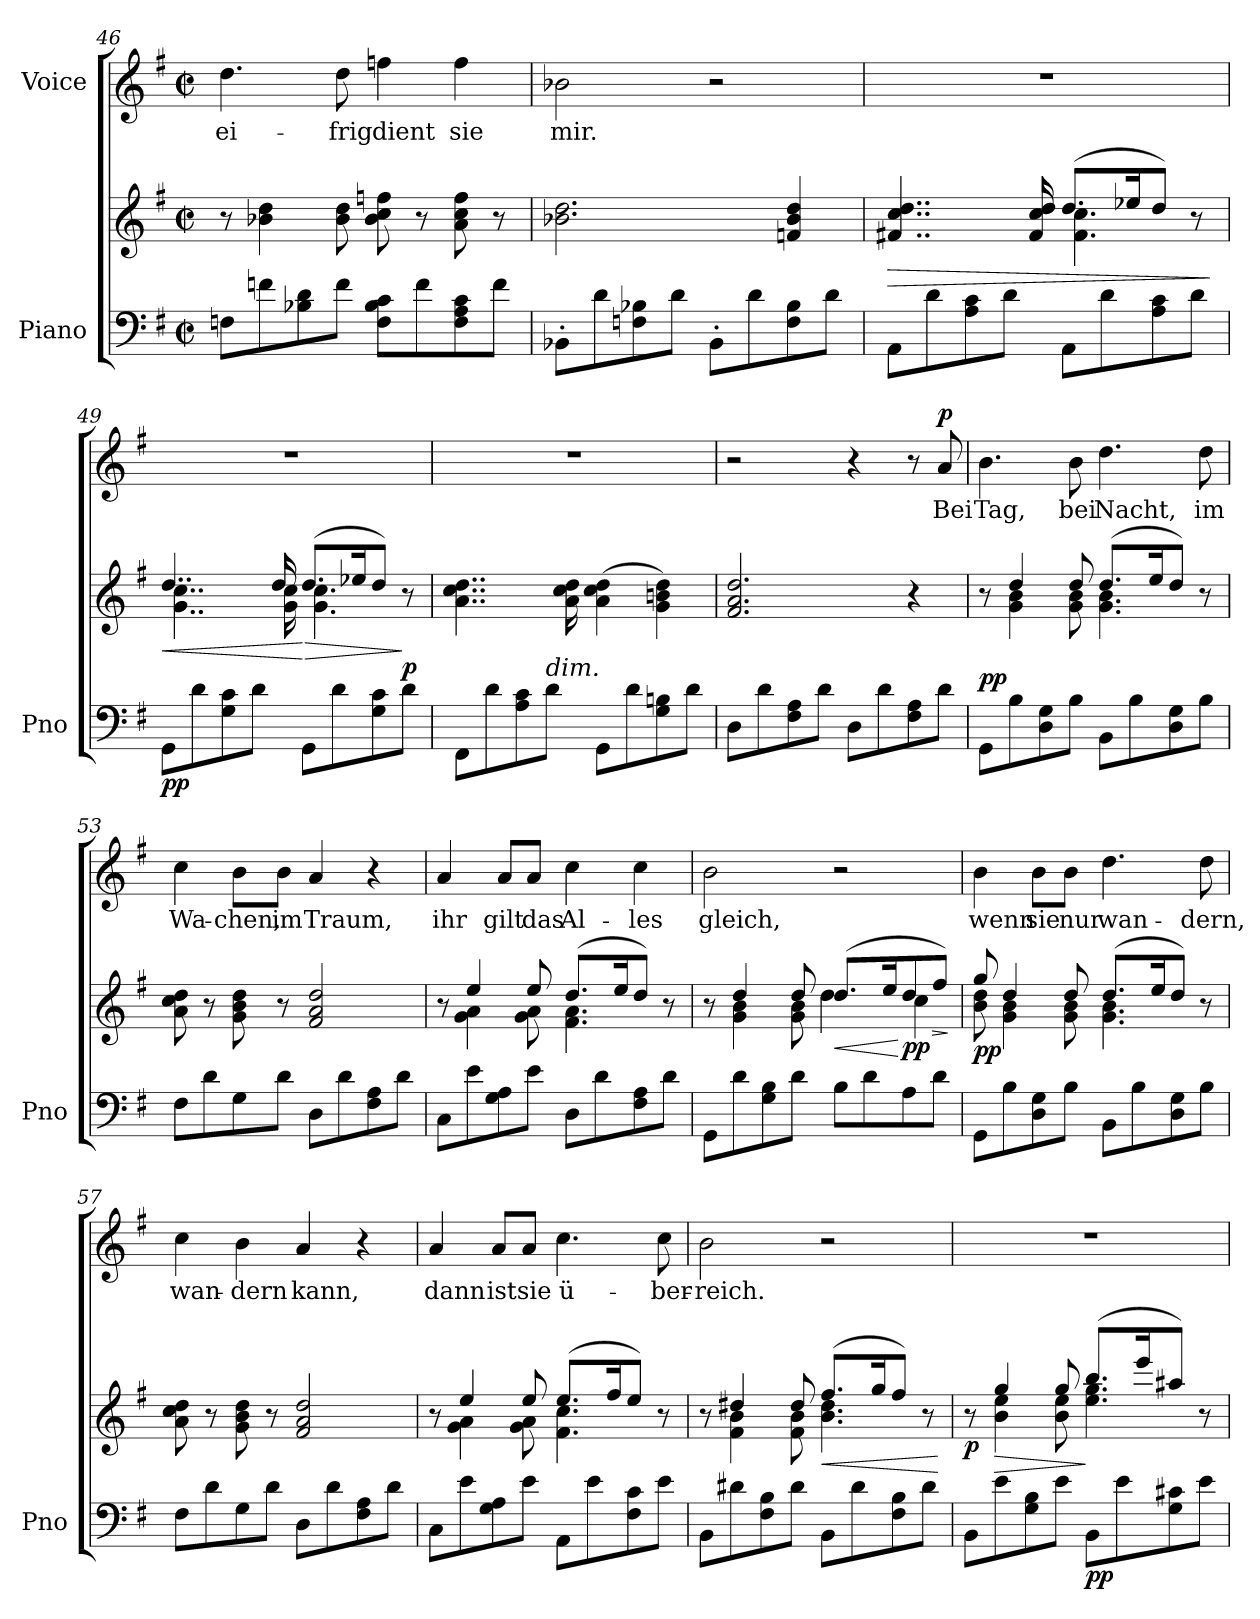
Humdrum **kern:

**kern	**kern	**dynam	**kern	**text	**dynam
*part2	*part2	*part2	*part1	*part1	*part1
*staff3	*staff2	*staff2/3	*staff1	*staff1	*staff1
*I"Piano	*	*	*I"Voice	*	*
*I'Pno	*	*	*	*	*
!!LO:LB:g=z
*clefF4	*clefG2	*	*clefG2	*	*
*k[f#]	*k[f#]	*	*k[f#]	*	*
*M2/2	*M2/2	*	*M2/2	*	*
*met(c|)	*met(c|)	*	*met(c|)	*	*
=46	=46	=46	=46	=46	=46
!	!	!	!	!LO:LY:b	!
8Fn\L	8r	.	4.dd\	ei-	.
8fn\	4b-X\ 4dd\	.	.	.	.
8B-X\ 8d\	.	.	.	.	.
!	!	!	!	!LO:LY:b	!
8f\J	8b-\ 8dd\	.	8dd\	-frig	.
!	!	!	!	!LO:LY:b	!
8F\ 8B-\ 8c\L	8b-\ 8cc\ 8ffn\	.	4ffn\	dient	.
8f\	8r	.	.	.	.
!	!	!	!	!LO:LY:b	!
8F\ 8A\ 8c\	8a\ 8cc\ 8ff\	.	4ff\	sie	.
8f\J	8r	.	.	.	.
=47	=47	=47	=47	=47	=47
!	!	!	!	!LO:LY:b	!
8BB-X'\L	2.b-X\ 2.dd\	.	2b-X\	mir.	.
8d\	.	.	.	.	.
8Fn\ 8B-X\	.	.	.	.	.
8d\J	.	.	.	.	.
8BB-'\L	.	.	2r	.	.
8d\	.	.	.	.	.
8F\ 8B-\	4fn/ 4b-/ 4dd/	.	.	.	.
8d\J	.	.	.	.	.
=48	=48	=48	=48	=48	=48
!	!	!LO:HP:b	!	!	!
*	*^	*	*	*	*
8AA\L	4..f#X/ 4..cc/ 4..dd/	2ryy	>	1r	.	.
8d\	.	.	.	.	.	.
8A\ 8c\	.	.	.	.	.	.
8d\J	.	.	.	.	.	.
.	16f#/ 16cc/ 16dd/	.	.	.	.	.
8AA\L	(>8.dd/L	4.f#\ 4.cc\	.	.	.	.
8d\	.	.	.	.	.	.
.	16ee-X/K	.	.	.	.	.
8A\ 8c\	8dd/J)	.	.	.	.	.
8d\J	8r	8ryy	.	.	.	.
*	*v	*v	*	*	*	*
.	.	]	.	.	.
=49	=49	=49	=49	=49	=49
!	!	!LO:HP:b	!	!	!
*	*^	*	*	*	*
!	!	!	!LO:DY:n=1:b=2	!	!	!
8GG\L	4..dd/	4..g\ 4..cc\	< pp	1r	.	.
8d\	.	.	.	.	.	.
8G\ 8c\	.	.	.	.	.	.
8d\J	.	.	.	.	.	.
.	16dd/	16g\ 16cc\	.	.	.	.
!	!	!	!LO:HP:n=1:b	!	!	!
8GG\L	(>8.dd/L	4.g\ 4.cc\	[ >	.	.	.
8d\	.	.	.	.	.	.
.	16ee-X/K	.	.	.	.	.
8G\ 8c\	8dd/J)	.	.	.	.	.
!	!	!	!LO:DY:n=2:a=2	!	!	!
8d\J	8r	8ryy	] p	.	.	.
*	*v	*v	*	*	*	*
=50	=50	=50	=50	=50	=50
8FF#\L	4..a\ 4..cc\ 4..dd\	.	1r	.	.
8d\	.	.	.	.	.
8A\ 8c\	.	.	.	.	.
!LO:TX:a:i:t=dim.	!	!	!	!	!
8d\J	.	.	.	.	.
.	16a\ 16cc\ 16dd\	.	.	.	.
8GG\L	(<4a\ 4cc\ 4dd\	.	.	.	.
8d\	.	.	.	.	.
8G\ 8Bn\	4g\ 4bn\ 4dd\)	.	.	.	.
8d\J	.	.	.	.	.
!!LO:PB:g=z
=51	=51	=51	=51	=51	=51
8D\L	2.f#/ 2.a/ 2.dd/	.	2r	.	.
8d\	.	.	.	.	.
8F#\ 8A\	.	.	.	.	.
8d\J	.	.	.	.	.
8D\L	.	.	4r	.	.
8d\	.	.	.	.	.
8F#\ 8A\	4r	.	8r	.	.
!	!	!	!	!LO:LY:b	!LO:DY:b
8d\J	.	.	8a/	Bei	p
=52	=52	=52	=52	=52	=52
*	*^	*	*	*	*
!	!	!	!LO:DY:a=2	!	!LO:LY:b	!
8GG\L	8r	8ryy	pp	4.b\	Tag,	.
8B\	4dd/	4g\ 4b\	.	.	.	.
8D\ 8G\	.	.	.	.	.	.
!	!	!	!	!	!LO:LY:b	!
8B\J	8dd/	8g\ 8b\	.	8b\	bei	.
!	!	!	!	!	!LO:LY:b	!
8BB\L	(>8.dd/L	4.g\ 4.b\	.	4.dd\	Nacht,	.
8B\	.	.	.	.	.	.
.	16ee/K	.	.	.	.	.
8D\ 8G\	8dd/J)	.	.	.	.	.
!	!	!	!	!	!LO:LY:b	!
8B\J	8r	8ryy	.	8dd\	im	.
=53	=53	=53	=53	=53	=53	=53
!	!	!	!	!	!LO:LY:b	!
*	*v	*v	*	*	*	*
8F#\L	8a\ 8cc\ 8dd\	.	4cc\	Wa-	.
8d\	8r	.	.	.	.
!	!	!	!	!LO:LY:b	!
8G\	8g\ 8b\ 8dd\	.	8b\L	-chen,	.
!	!	!	!	!LO:LY:b	!
8d\J	8r	.	8b\J	im	.
!	!	!	!	!LO:LY:b	!
8D\L	2f#/ 2a/ 2dd/	.	4a/	Traum,	.
8d\	.	.	.	.	.
8F#\ 8A\	.	.	4r	.	.
8d\J	.	.	.	.	.
=54	=54	=54	=54	=54	=54
*	*^	*	*	*	*
!	!	!	!	!	!LO:LY:b	!
8C\L	8r	8ryy	.	4a/	ihr	.
8e\	4ee/	4g\ 4a\	.	.	.	.
!	!	!	!	!	!LO:LY:b	!
8G\ 8A\	.	.	.	8a/L	gilt	.
!	!	!	!	!	!LO:LY:b	!
8e\J	8ee/	8g\ 8a\	.	8a/J	das	.
!	!	!	!	!	!LO:LY:b	!
8D\L	(>8.dd/L	4.f#\ 4.a\	.	4cc\	Al-	.
8d\	.	.	.	.	.	.
.	16ee/K	.	.	.	.	.
!	!	!	!	!	!LO:LY:b	!
8F#\ 8A\	8dd/J)	.	.	4cc\	-les	.
8d\J	8r	8ryy	.	.	.	.
=55	=55	=55	=55	=55	=55	=55
!	!	!	!	!	!LO:LY:b	!
8GG\L	8r	8ryy	.	2b\	gleich,	.
8d\	4dd/	4g\ 4b\	.	.	.	.
8G\ 8B\	.	.	.	.	.	.
8d\J	8dd/	8g\ 8b\	.	.	.	.
!	!LO:N:head=solid	!	!LO:HP:b	!	!	!
8B\L	(>8.dd/L	4dd\	<	2r	.	.
8d\	.	.	.	.	.	.
.	16ee/K	.	.	.	.	.
!	!	!	!LO:HP:n=1:b	!	!	!
!	!	!	!LO:DY:n=1:b	!	!	!
!	!	!	!LO:DY:n=2:b	!	!	!
8A\	8dd/	4cc\	[ > p p	.	.	.
8d\J	8ff#/J)	.	.	.	.	.
*	*v	*v	*	*	*	*
.	.	]	.	.	.
!!LO:LB:g=z
=56	=56	=56	=56	=56	=56
*	*^	*	*	*	*
!	!	!	!LO:DY:b	!	!LO:LY:b	!
8GG\L	8gg/	8b\ 8dd\	pp	4b\	wenn	.
8B\	4dd/	4g\ 4b\	.	.	.	.
!	!	!	!	!	!LO:LY:b	!
8D\ 8G\	.	.	.	8b\L	sie	.
!	!	!	!	!	!LO:LY:b	!
8B\J	8dd/	8g\ 8b\	.	8b\J	nur	.
!	!	!	!	!	!LO:LY:b	!
8BB\L	(>8.dd/L	4.g\ 4.b\	.	4.dd\	wan-	.
8B\	.	.	.	.	.	.
.	16ee/K	.	.	.	.	.
8D\ 8G\	8dd/J)	.	.	.	.	.
!	!	!	!	!	!LO:LY:b	!
8B\J	8r	8ryy	.	8dd\	-dern,	.
=57	=57	=57	=57	=57	=57	=57
!	!	!	!	!	!LO:LY:b	!
*	*v	*v	*	*	*	*
8F#\L	8a\ 8cc\ 8dd\	.	4cc\	wan-	.
8d\	8r	.	.	.	.
!	!	!	!	!LO:LY:b	!
8G\	8g\ 8b\ 8dd\	.	4b\	-dern	.
8d\J	8r	.	.	.	.
!	!	!	!	!LO:LY:b	!
8D\L	2f#/ 2a/ 2dd/	.	4a/	kann,	.
8d\	.	.	.	.	.
8F#\ 8A\	.	.	4r	.	.
8d\J	.	.	.	.	.
=58	=58	=58	=58	=58	=58
*	*^	*	*	*	*
!	!	!	!	!	!LO:LY:b	!
8C\L	8r	8ryy	.	4a/	dann	.
8e\	4ee/	4g\ 4a\	.	.	.	.
!	!	!	!	!	!LO:LY:b	!
8G\ 8A\	.	.	.	8a/L	ist	.
!	!	!	!	!	!LO:LY:b	!
8e\J	8ee/	8g\ 8a\	.	8a/J	sie	.
!	!	!	!	!	!LO:LY:b	!
8AA\L	(>8.ee/L	4.f#\ 4.cc\	.	4.cc\	ü-	.
8e\	.	.	.	.	.	.
.	16ff#/K	.	.	.	.	.
8F#\ 8c\	8ee/J)	.	.	.	.	.
!	!	!	!	!	!LO:LY:b	!
8e\J	8r	8ryy	.	8cc\	-ber-	.
=59	=59	=59	=59	=59	=59	=59
!	!	!	!	!	!LO:LY:b	!
8BB\L	8r	8ryy	.	2b\	-reich.	.
8d#X\	4dd#X/	4f#\ 4b\	.	.	.	.
8F#\ 8B\	.	.	.	.	.	.
8d#\J	8dd#/	8f#\ 8b\	.	.	.	.
!	!	!	!LO:HP:b	!	!	!
8BB\L	(>8.ff#/L	4.b\ 4.dd#\	<	2r	.	.
8d#\	.	.	.	.	.	.
.	16gg/K	.	.	.	.	.
8F#\ 8B\	8ff#/J)	.	.	.	.	.
8d#\J	8r	8ryy	.	.	.	.
*	*v	*v	*	*	*	*
.	.	[	.	.	.
=60	=60	=60	=60	=60	=60
*	*^	*	*	*	*
!	!	!	!LO:DY:b	!	!	!
8BB\L	8r	8ryy	p	1r	.	.
!	!	!	!LO:HP:b	!	!	!
8e\	4gg/	4b\ 4ee\	>	.	.	.
8G\ 8B\	.	.	.	.	.	.
8e\J	8gg/	8b\ 8ee\	.	.	.	.
!	!	!	!LO:DY:n=1:b=2	!	!	!
8BB\L	(>8.bb/L	4.ee\ 4.gg\	] pp	.	.	.
8e\	.	.	.	.	.	.
.	16eee/K	.	.	.	.	.
8G\ 8c#X\	8aa#X/J)	.	.	.	.	.
8e\J	8r	8ryy	.	.	.	.
*	*v	*v	*	*	*	*
=	=	=	=	=	=
*-	*-	*-	*-	*-	*-
